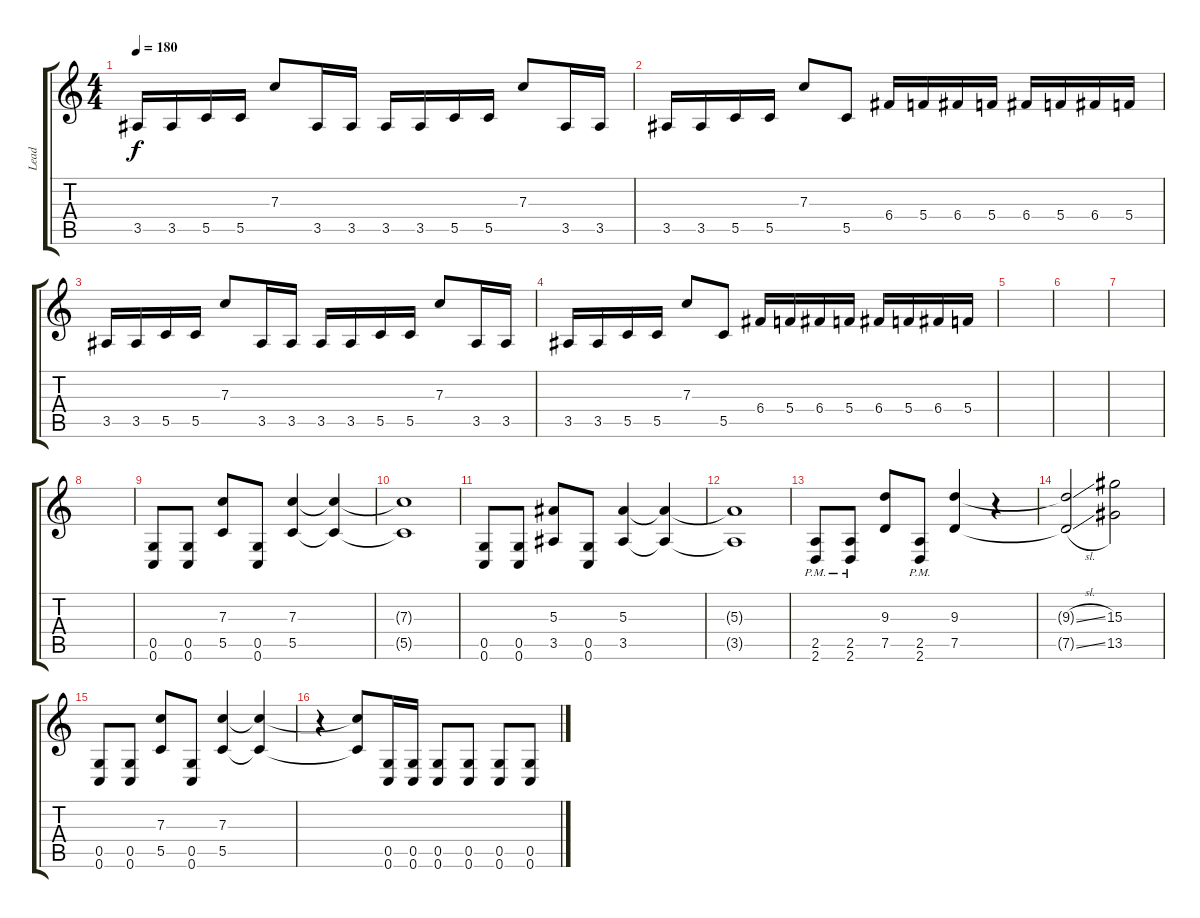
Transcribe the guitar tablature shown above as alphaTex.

\track ("Lead" "Lead") {instrument distortionguitar}
\staff {score tabs}
\tuning (D4 A3 F3 C3 G2 C2) {hide}
\ts (4 4)
\tempo 180
\clef g2
\ks c
3.5.16{dy f instrument distortionguitar} 3.5.16 5.5.16 5.5.16 7.3.8 3.5.16 3.5.16 3.5.16 3.5.16 5.5.16 5.5.16 7.3.8 3.5.16 3.5.16 |
3.5.16 3.5.16 5.5.16 5.5.16 7.3.8 5.5.8 6.4.16 5.4.16 6.4.16 5.4.16 6.4.16 5.4.16 6.4.16 5.4.16 |
3.5.16 3.5.16 5.5.16 5.5.16 7.3.8 3.5.16 3.5.16 3.5.16 3.5.16 5.5.16 5.5.16 7.3.8 3.5.16 3.5.16 |
3.5.16 3.5.16 5.5.16 5.5.16 7.3.8 5.5.8 6.4.16 5.4.16 6.4.16 5.4.16 6.4.16 5.4.16 6.4.16 5.4.16 |
|
|
|
|
(0.5 0.6).8 (0.5 0.6).8 (7.3 5.5).8 (0.5 0.6).8 (7.3 5.5).4 (7.3{t} 5.5{t}).4 |
(7.3{t} 5.5{t}).1 |
(0.5 0.6).8 (0.5 0.6).8 (5.3 3.5).8 (0.5 0.6).8 (5.3 3.5).4 (5.3{t} 3.5{t}).4 |
(5.3{t} 3.5{t}).1 |
(2.5{pm} 2.6{pm}).8 (2.5{pm} 2.6{pm}).8 (9.3 7.5).8 (2.5{pm} 2.6{pm}).8 (9.3 7.5).4 r.4 |
(9.3{sl t} 7.5{sl t}).2 (15.3 13.5).2 |
(0.5 0.6).8 (0.5 0.6).8 (7.3 5.5).8 (0.5 0.6).8 (7.3 5.5).4 (7.3{t} 5.5{t}).4 |
r.4 (7.3{t} 5.5{t}).8 (0.5 0.6).16 (0.5 0.6).16 (0.5 0.6).8 (0.5 0.6).8 (0.5 0.6).8 (0.5 0.6).8
